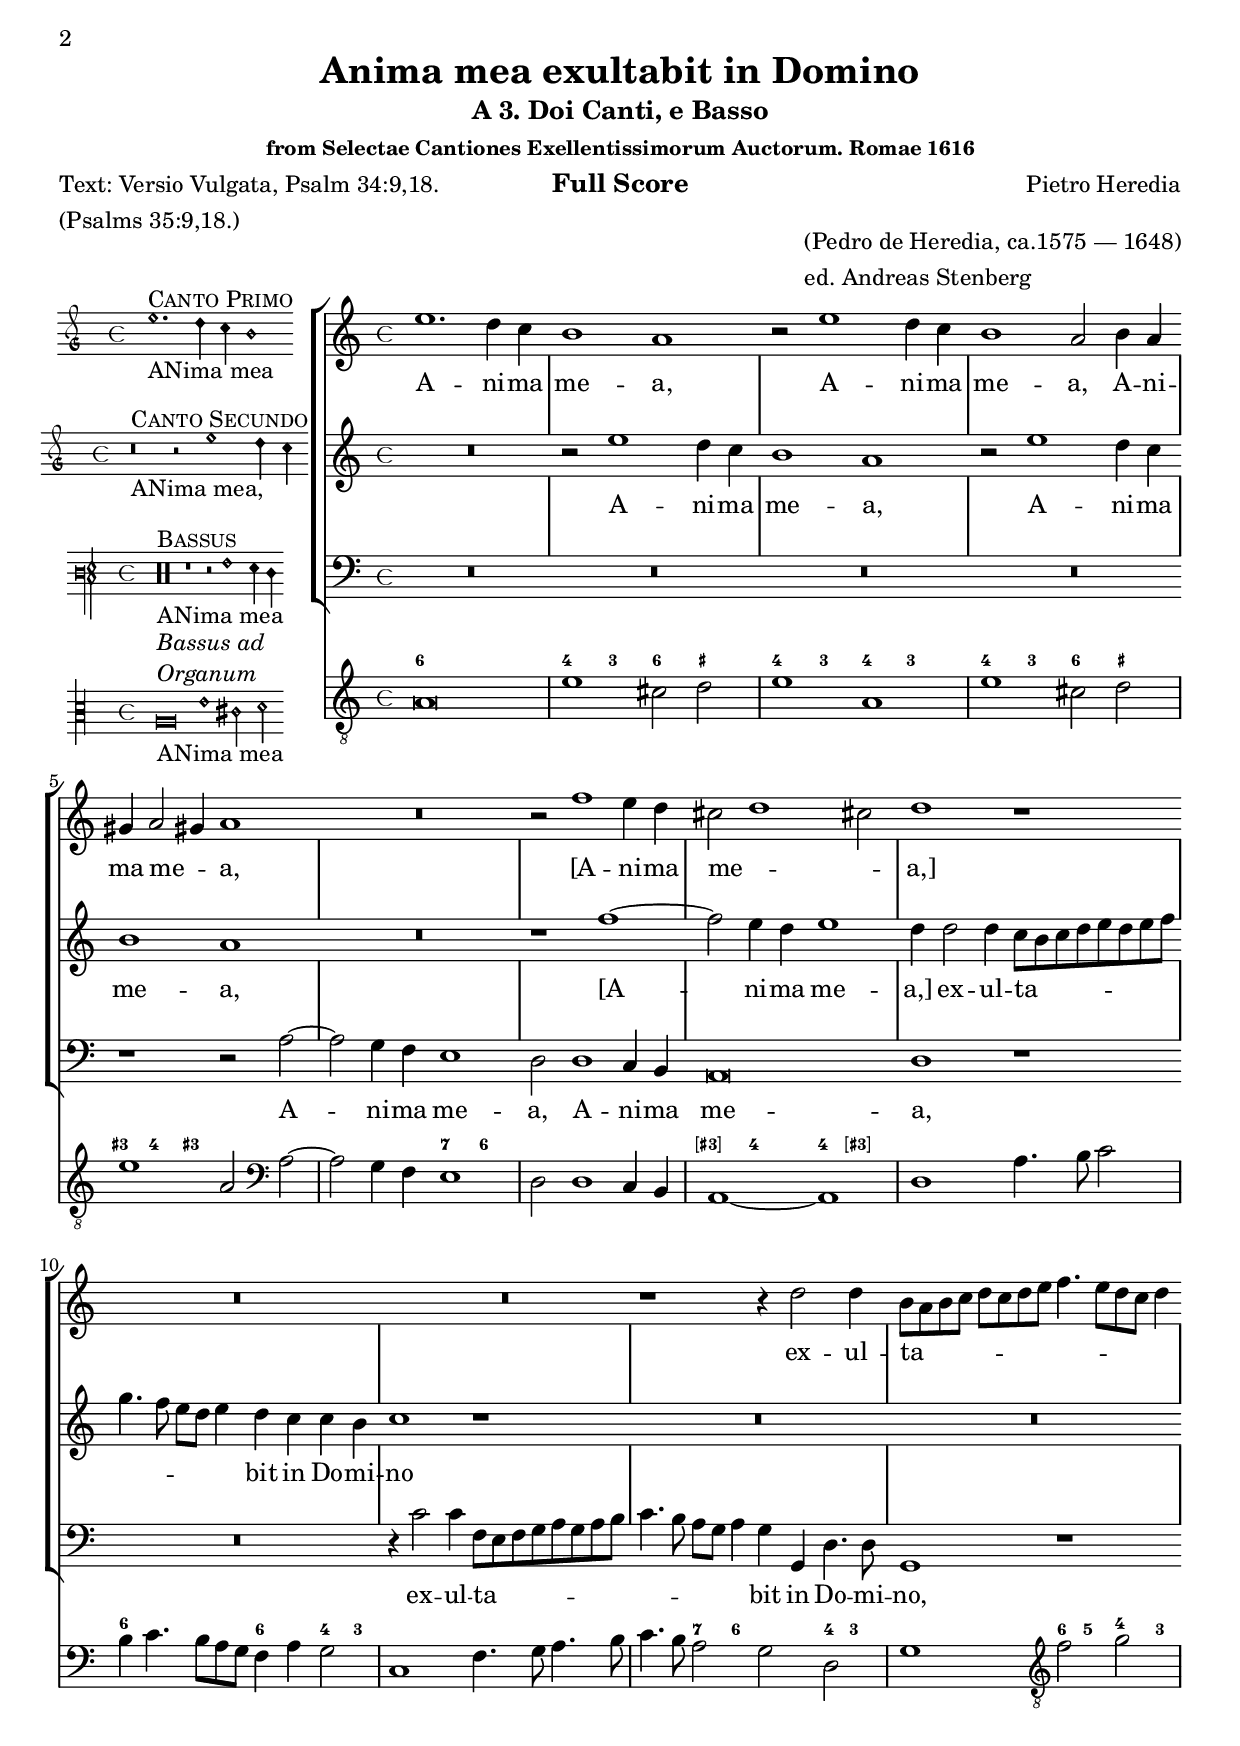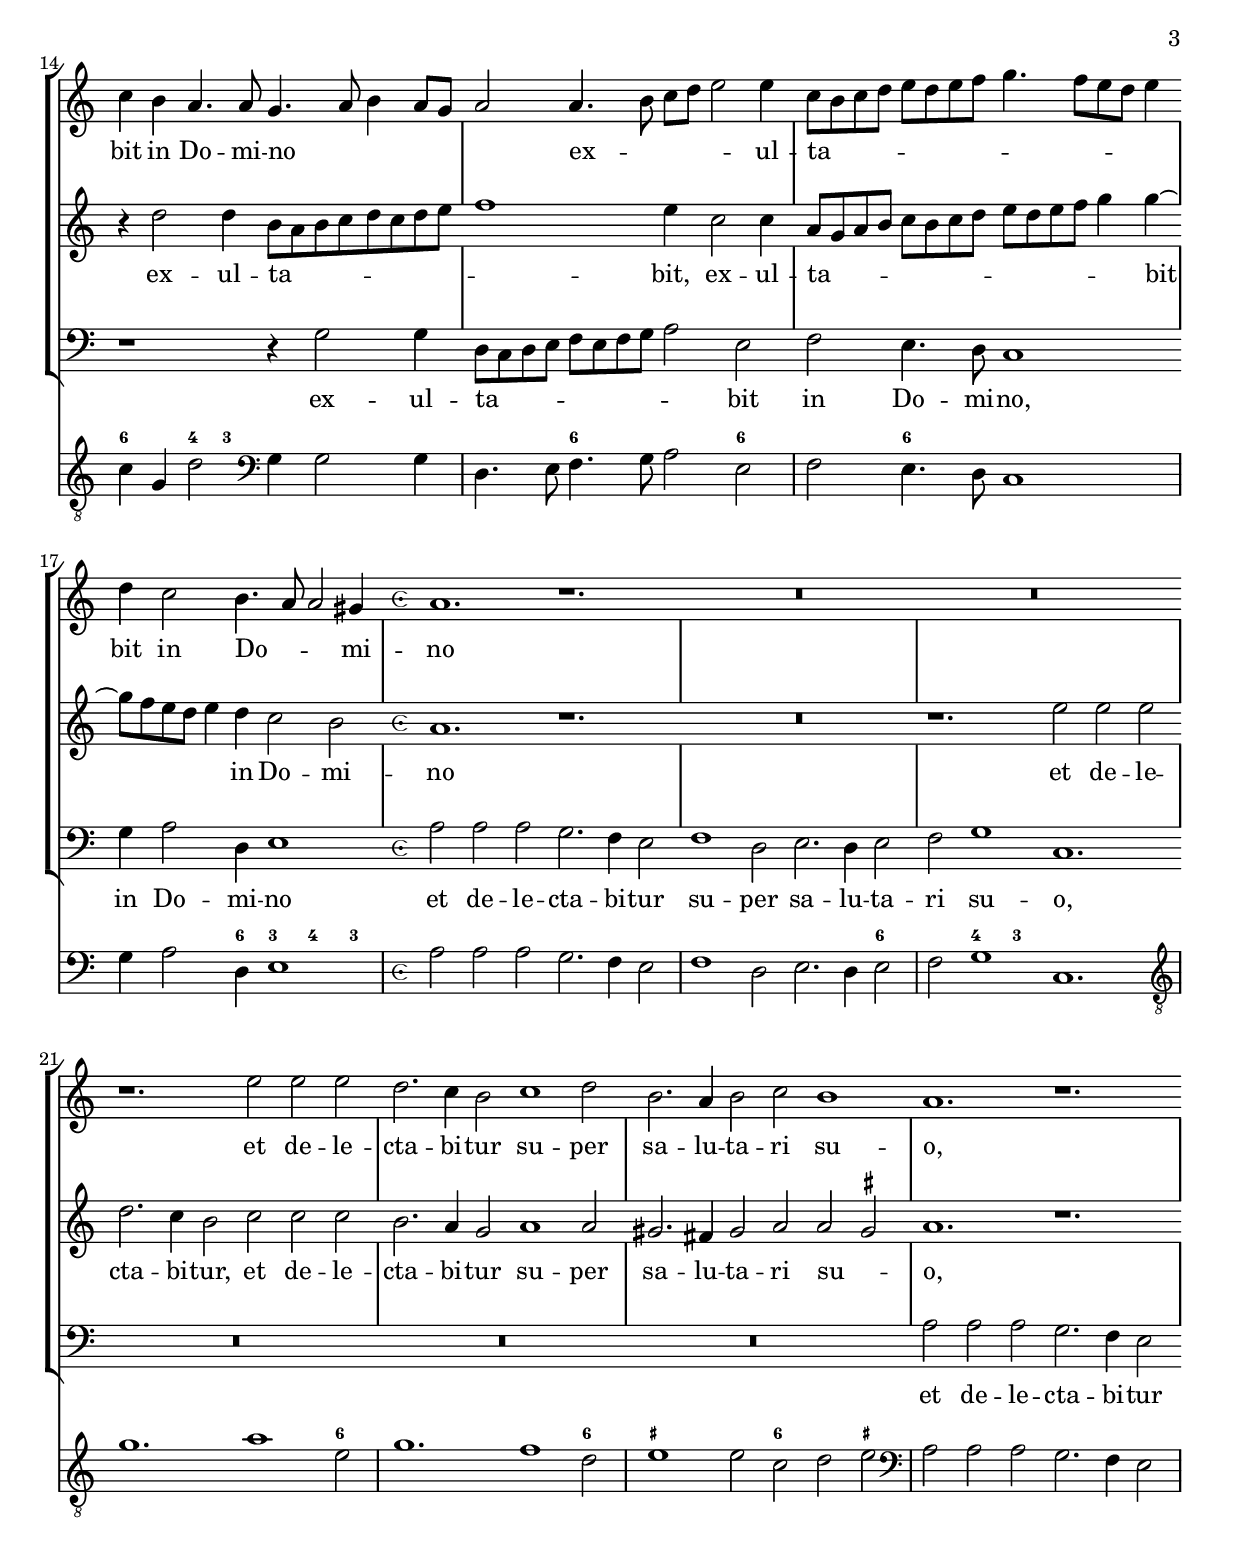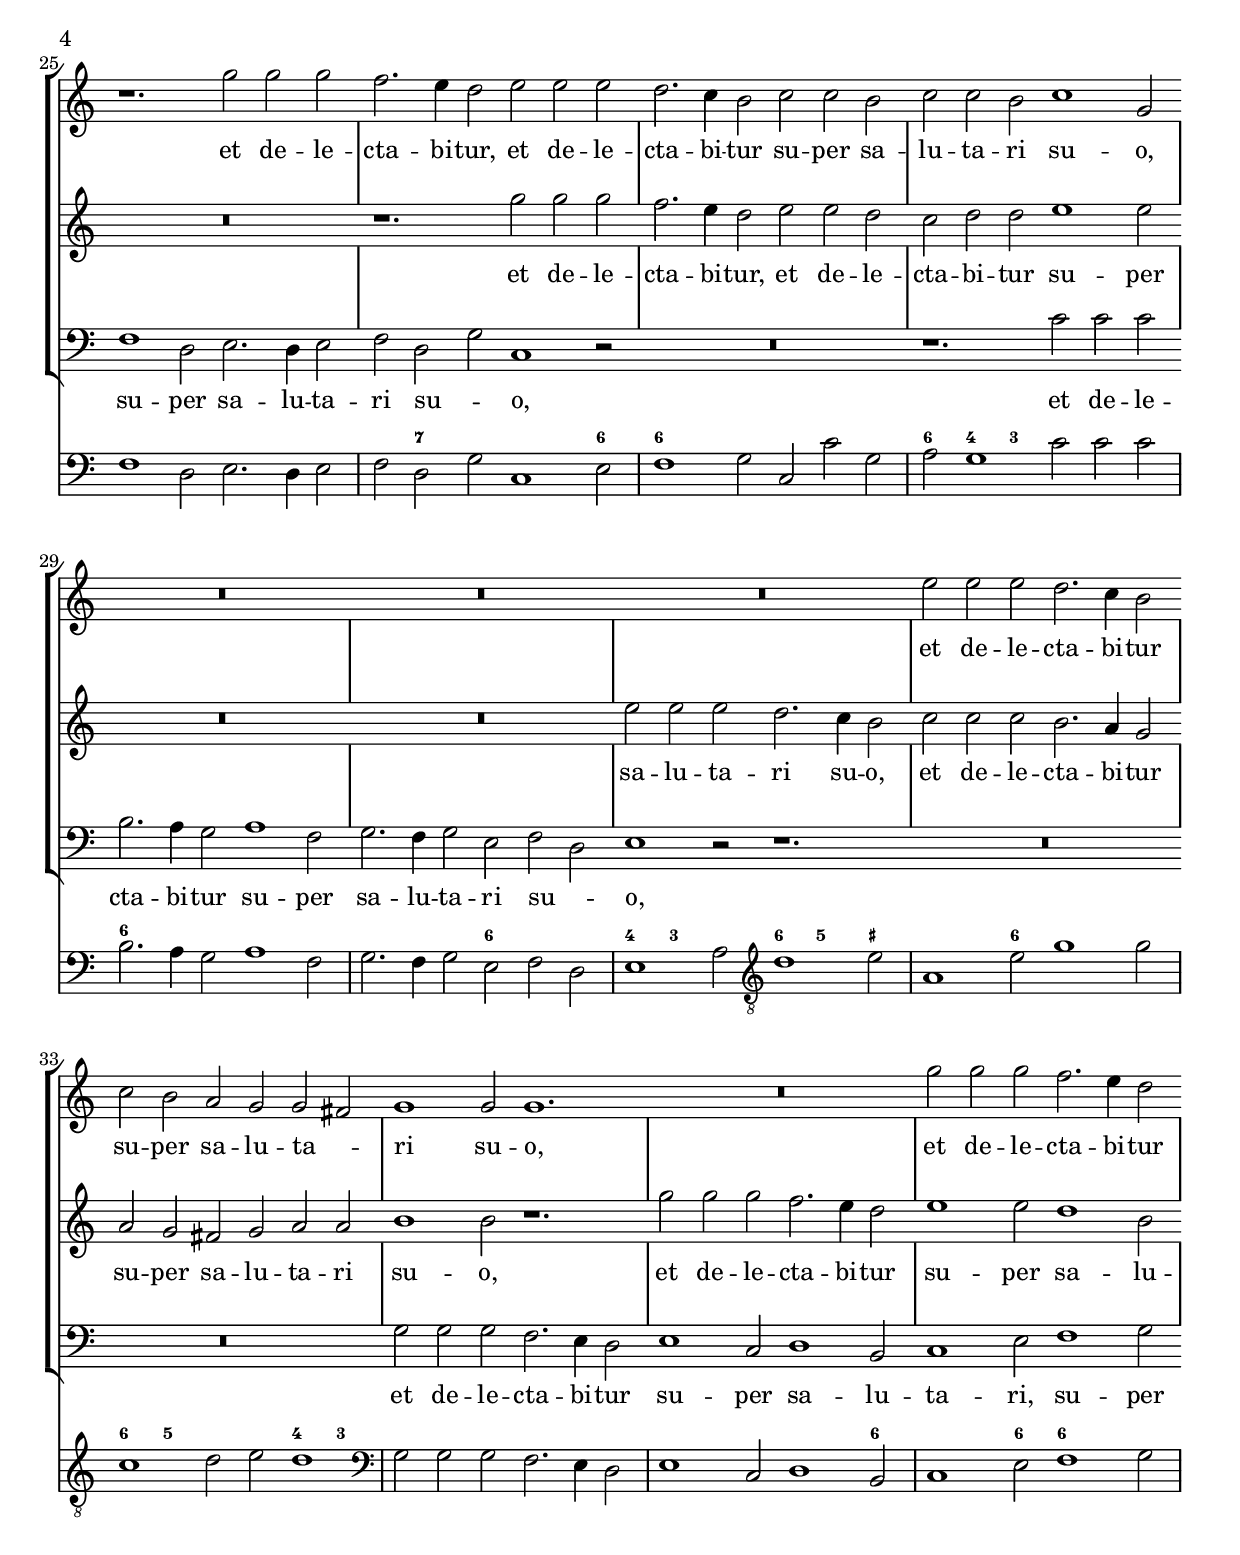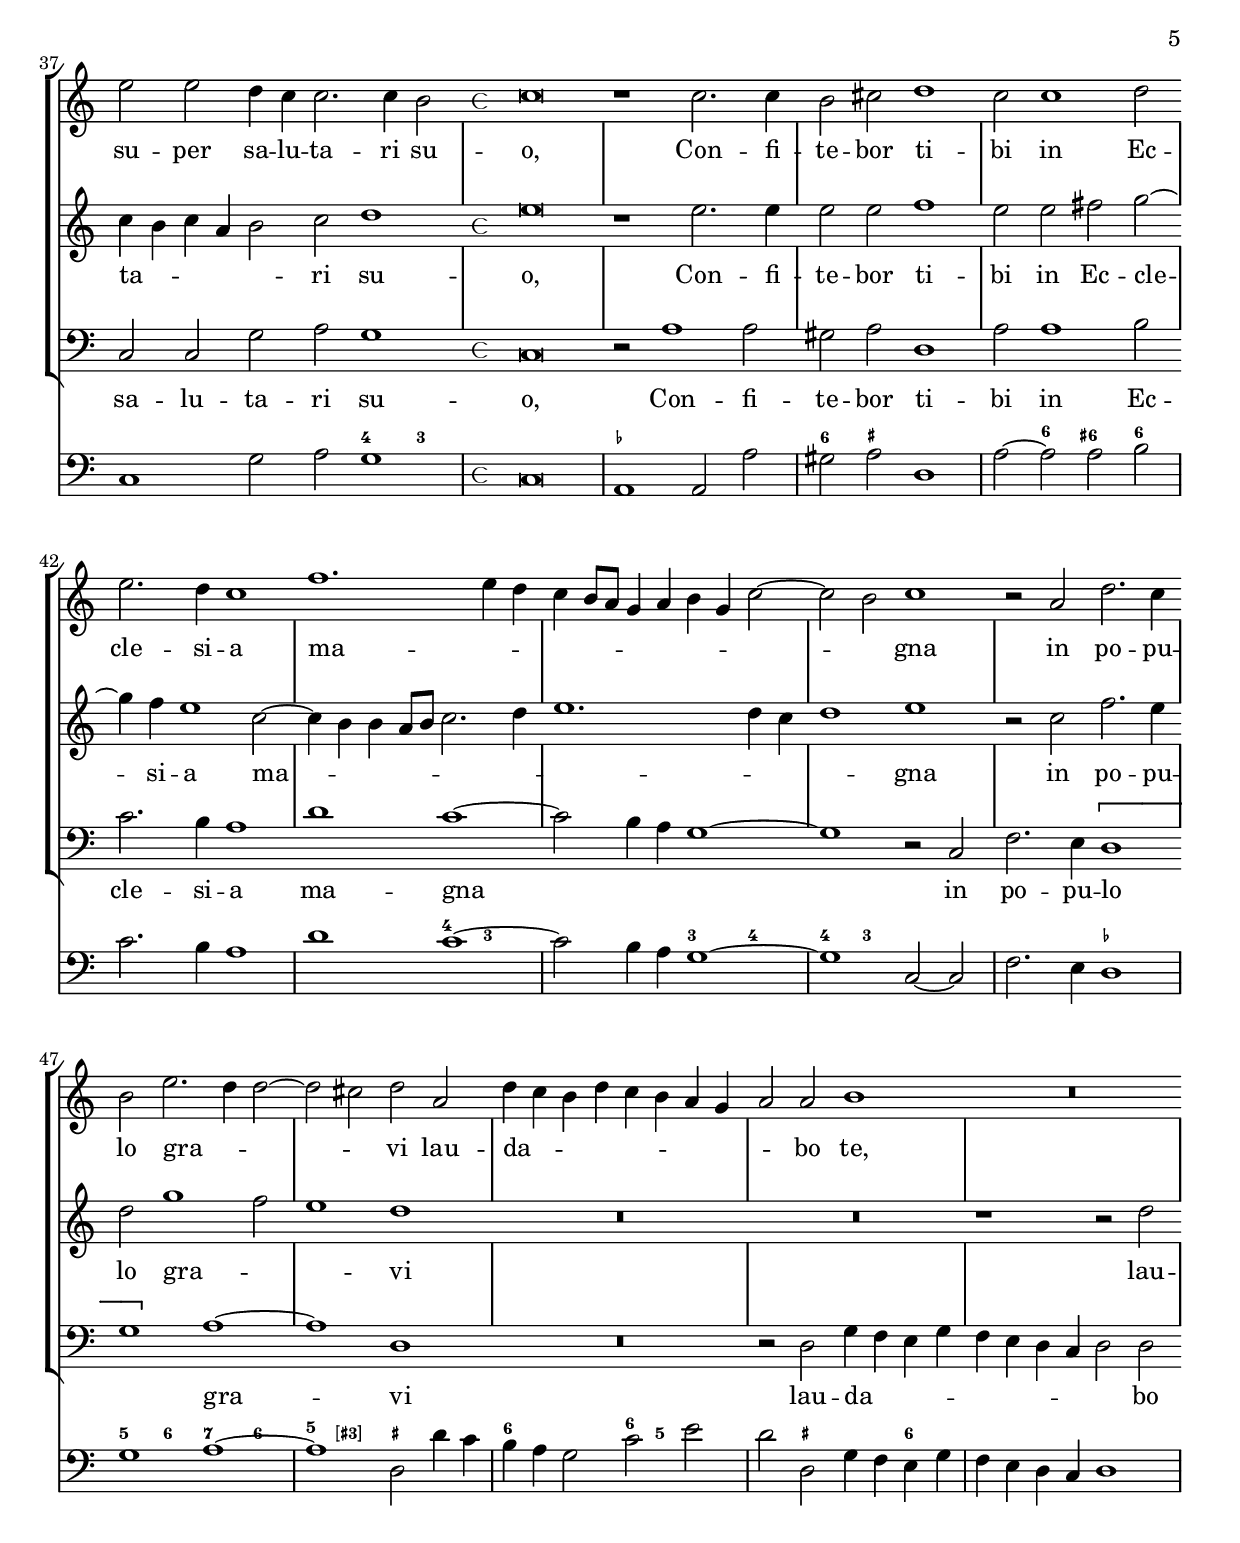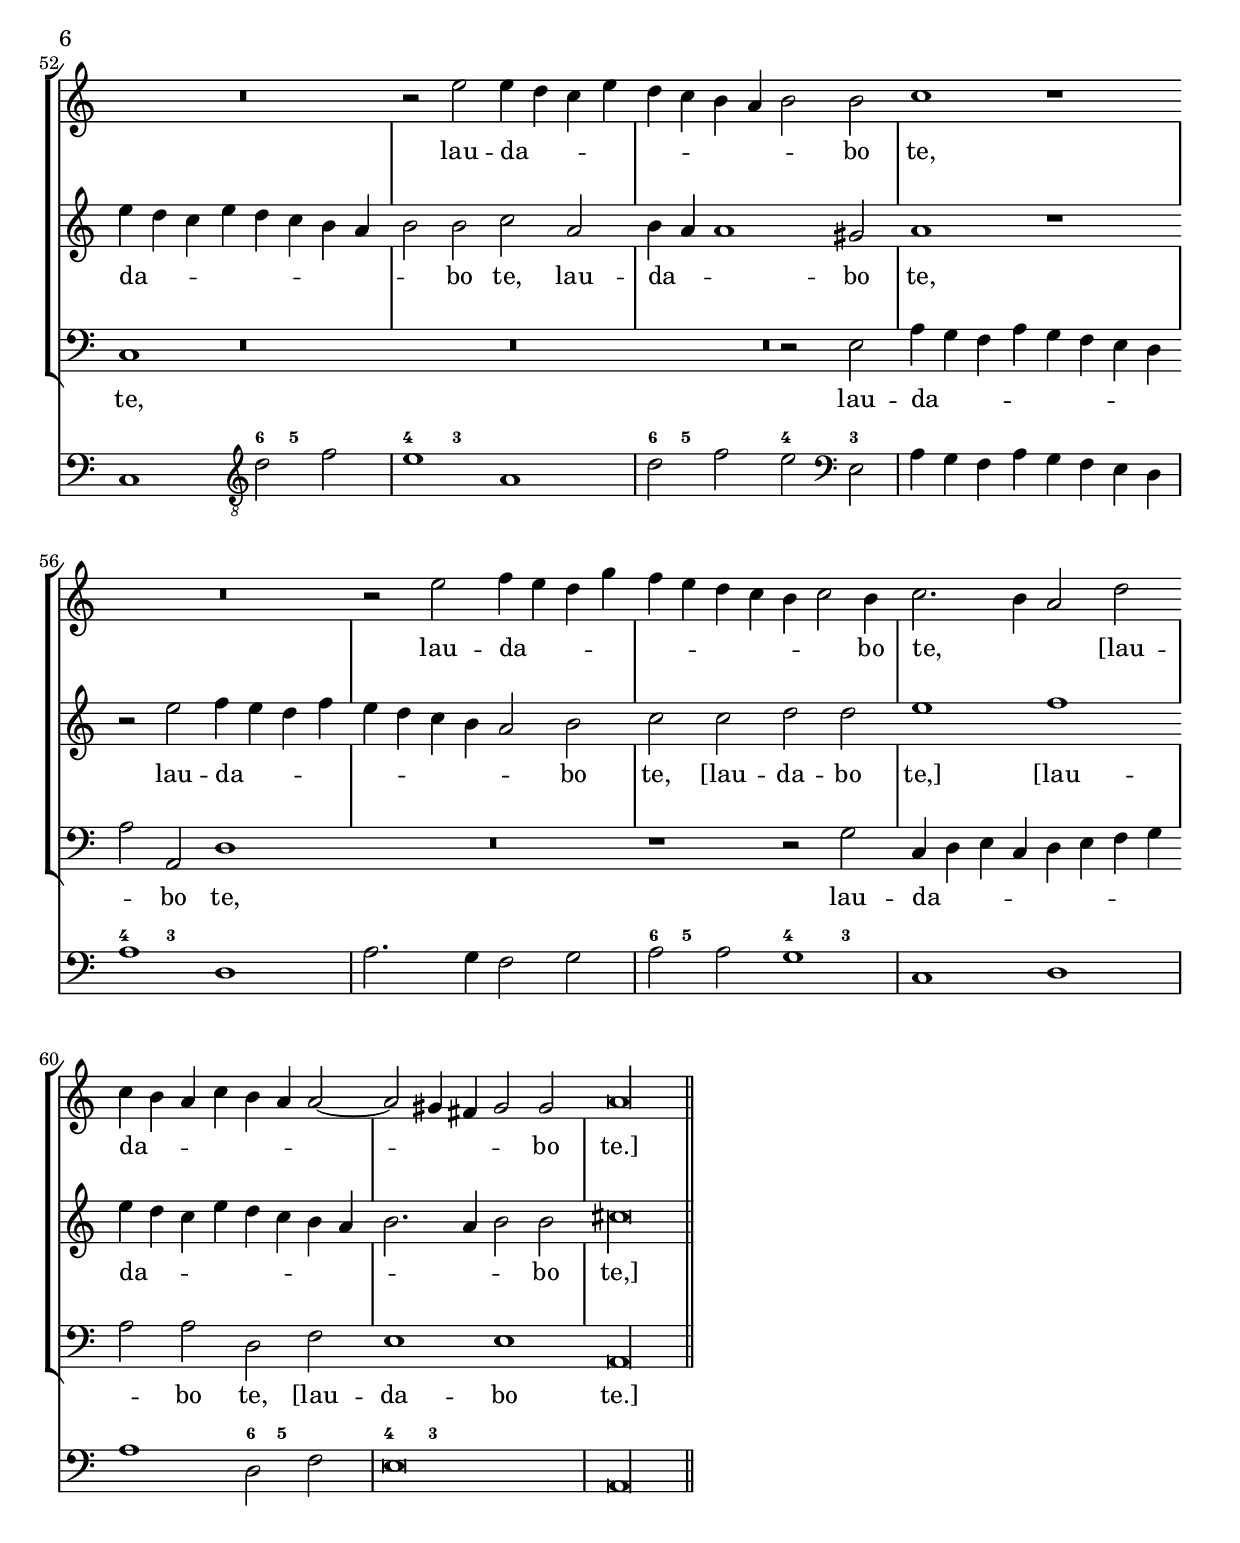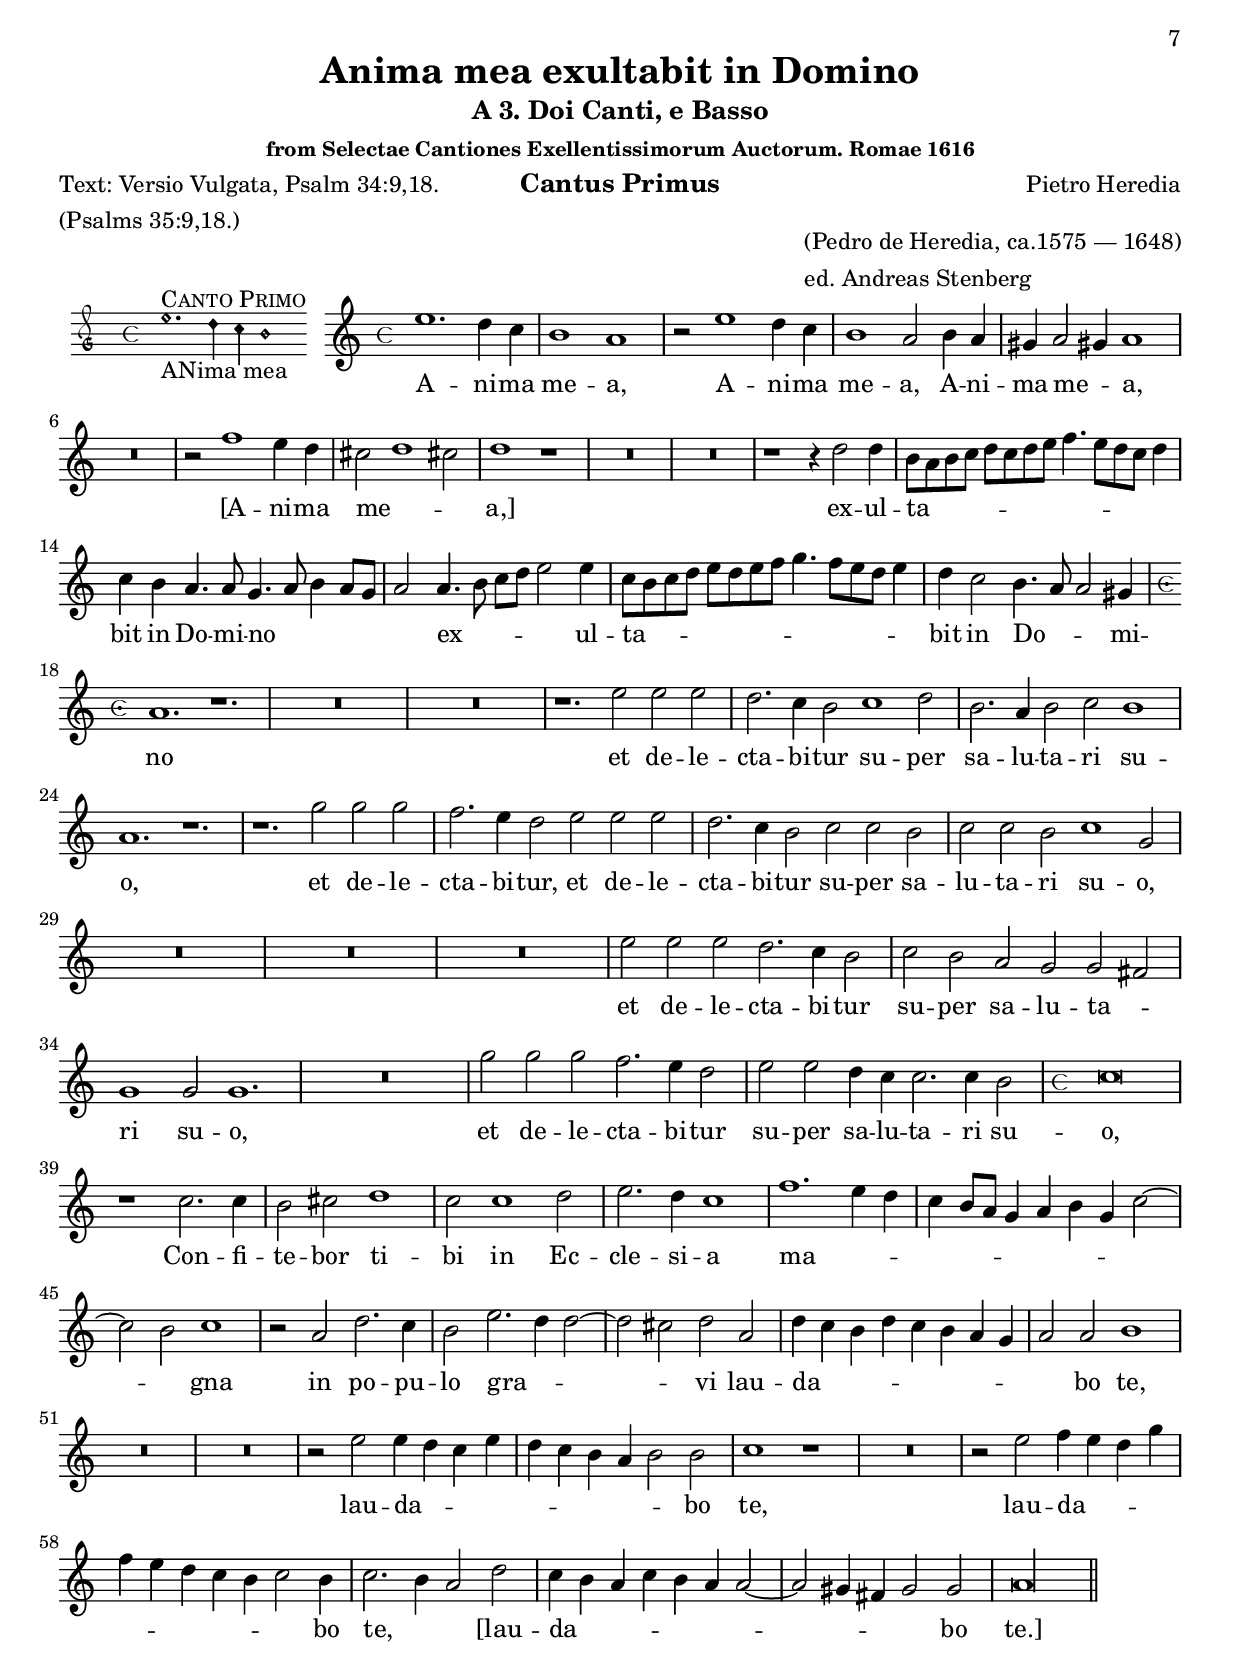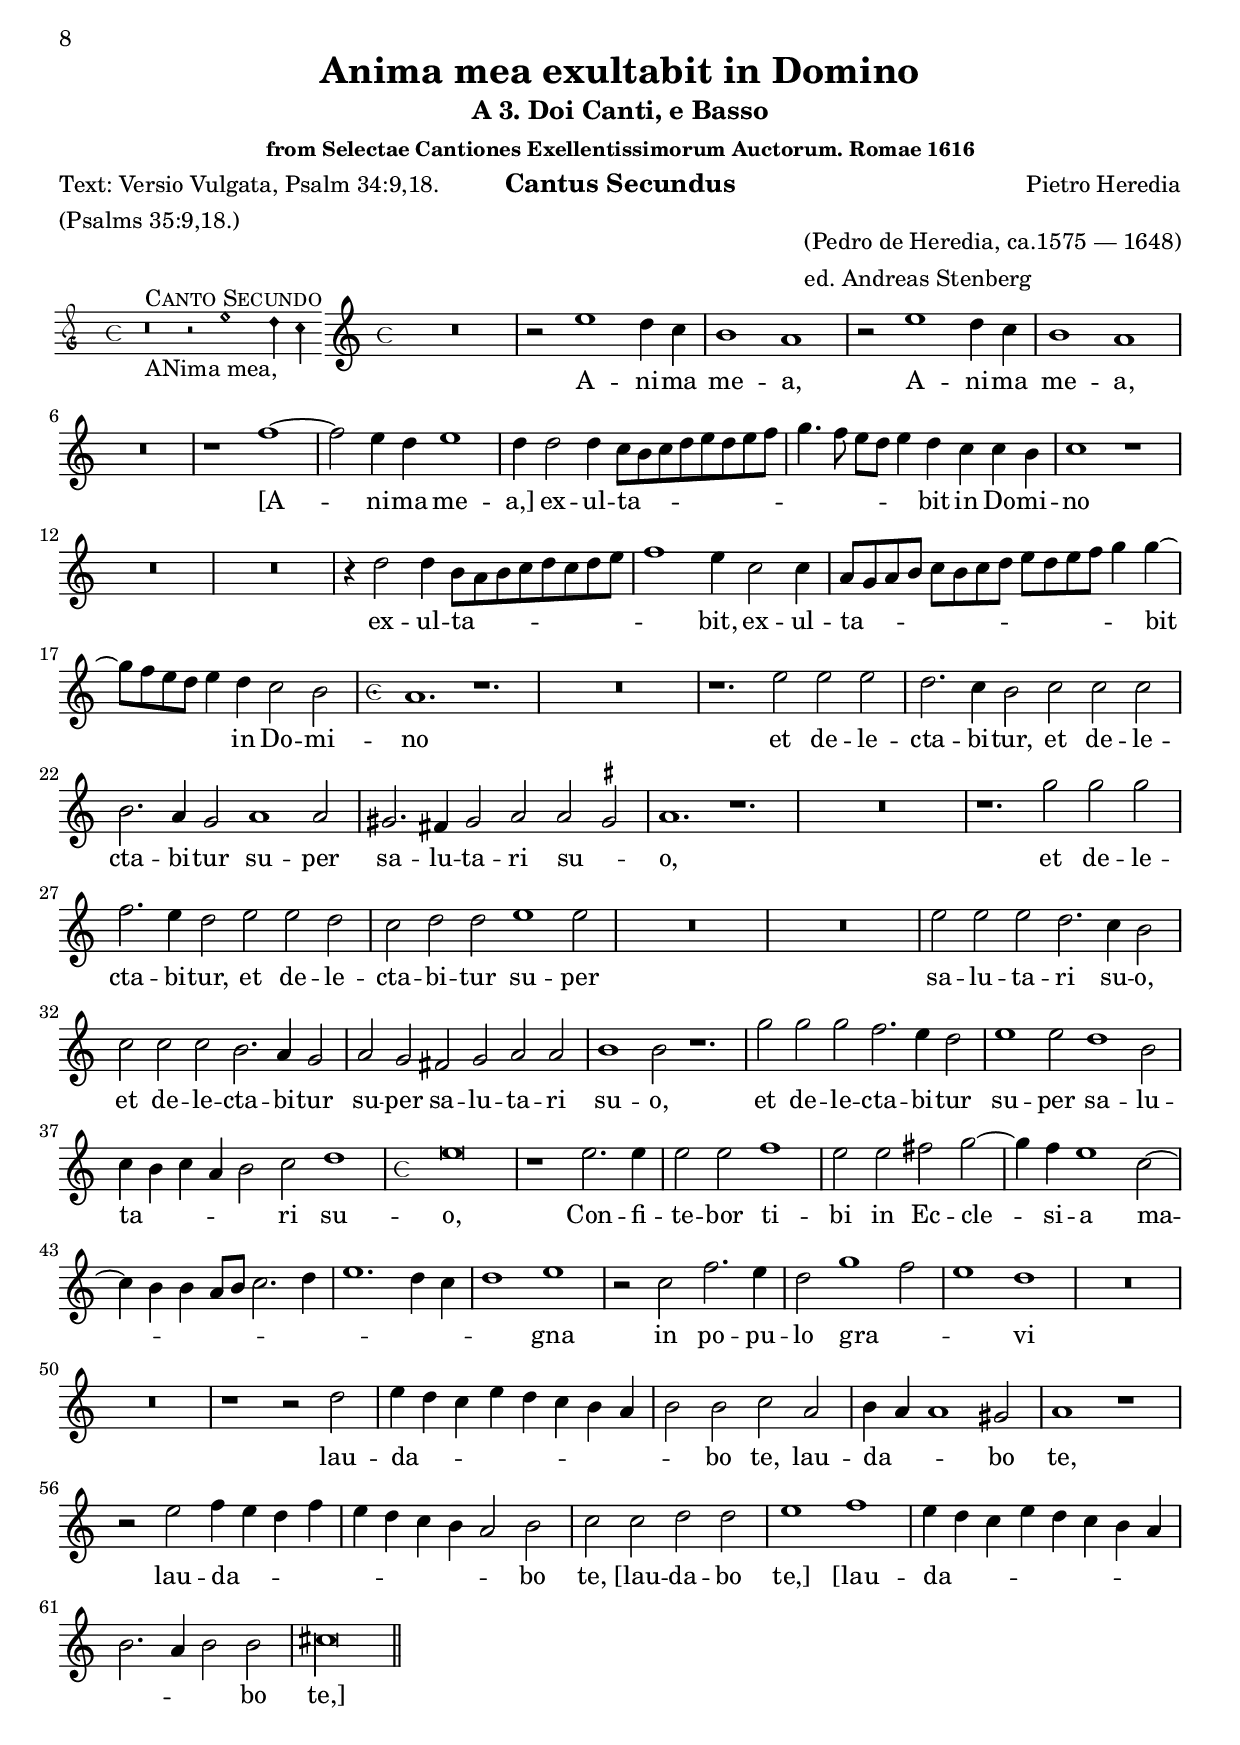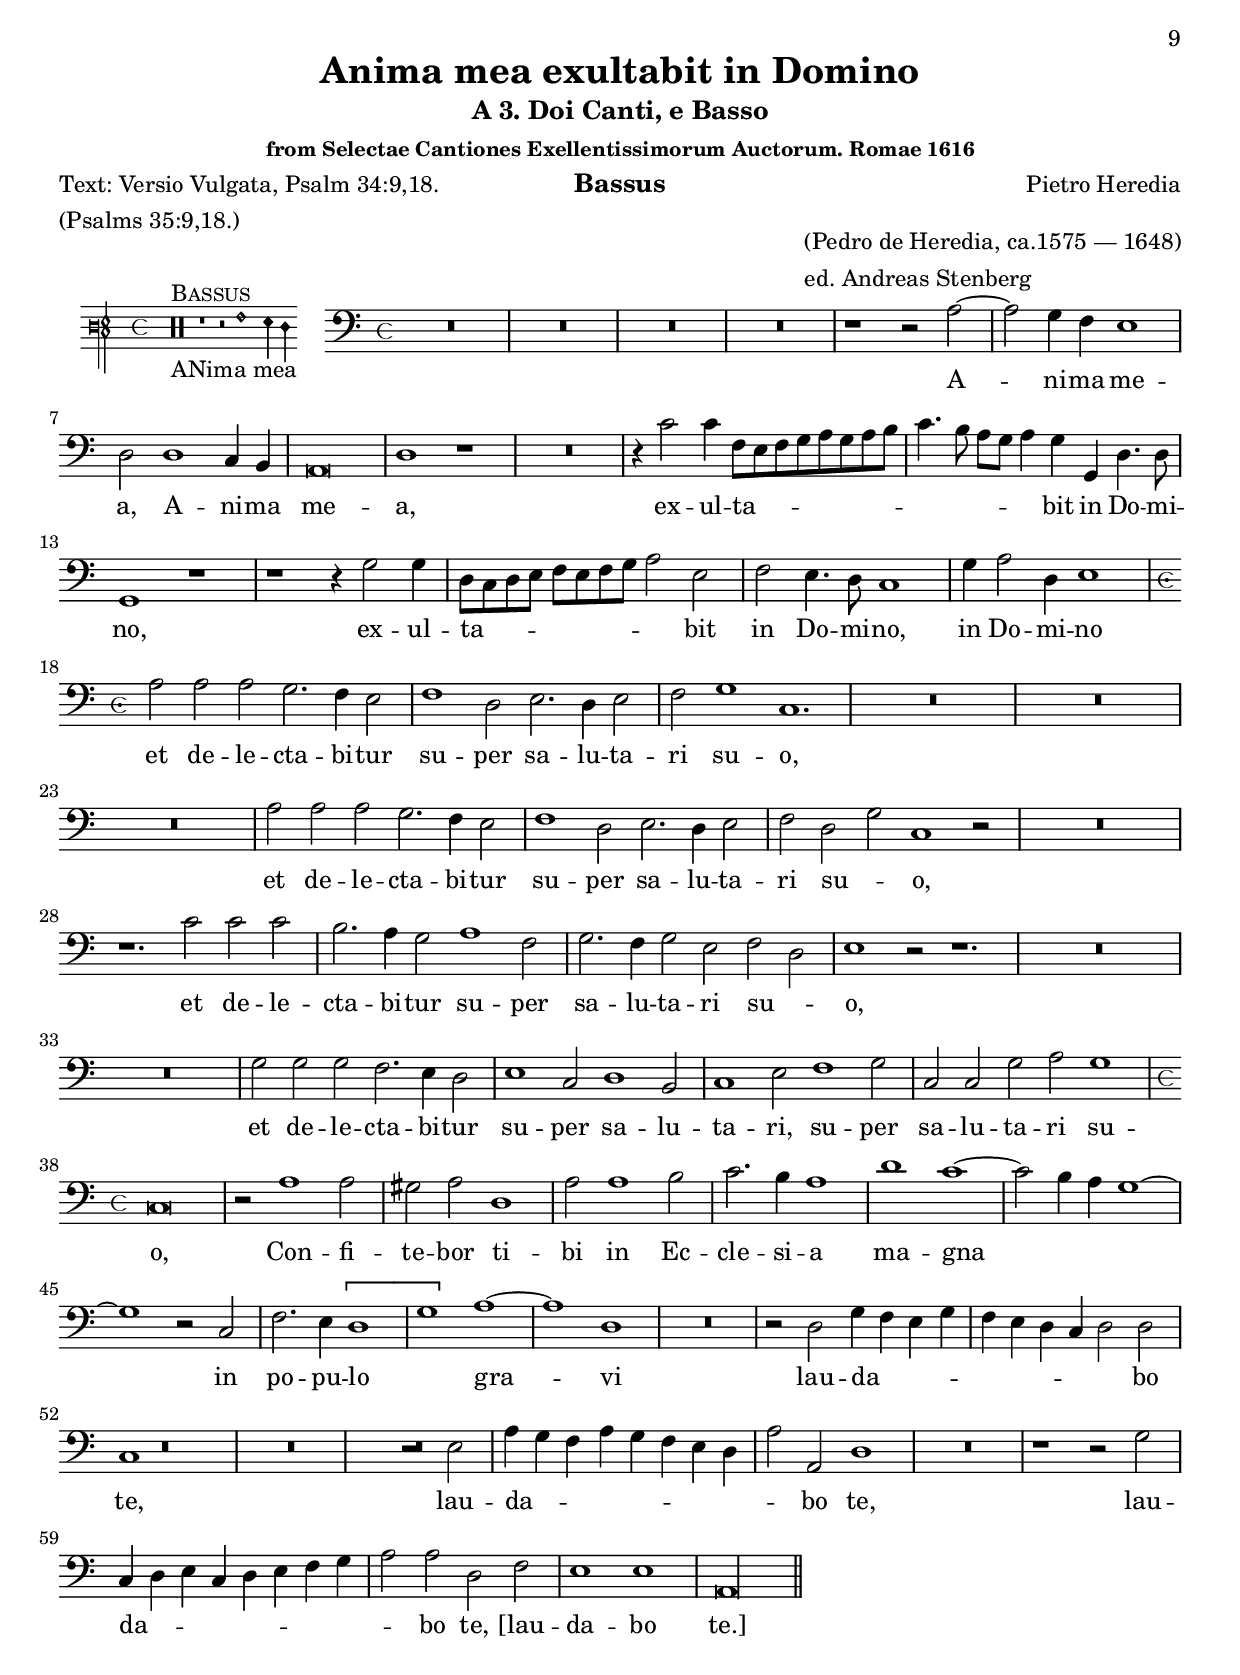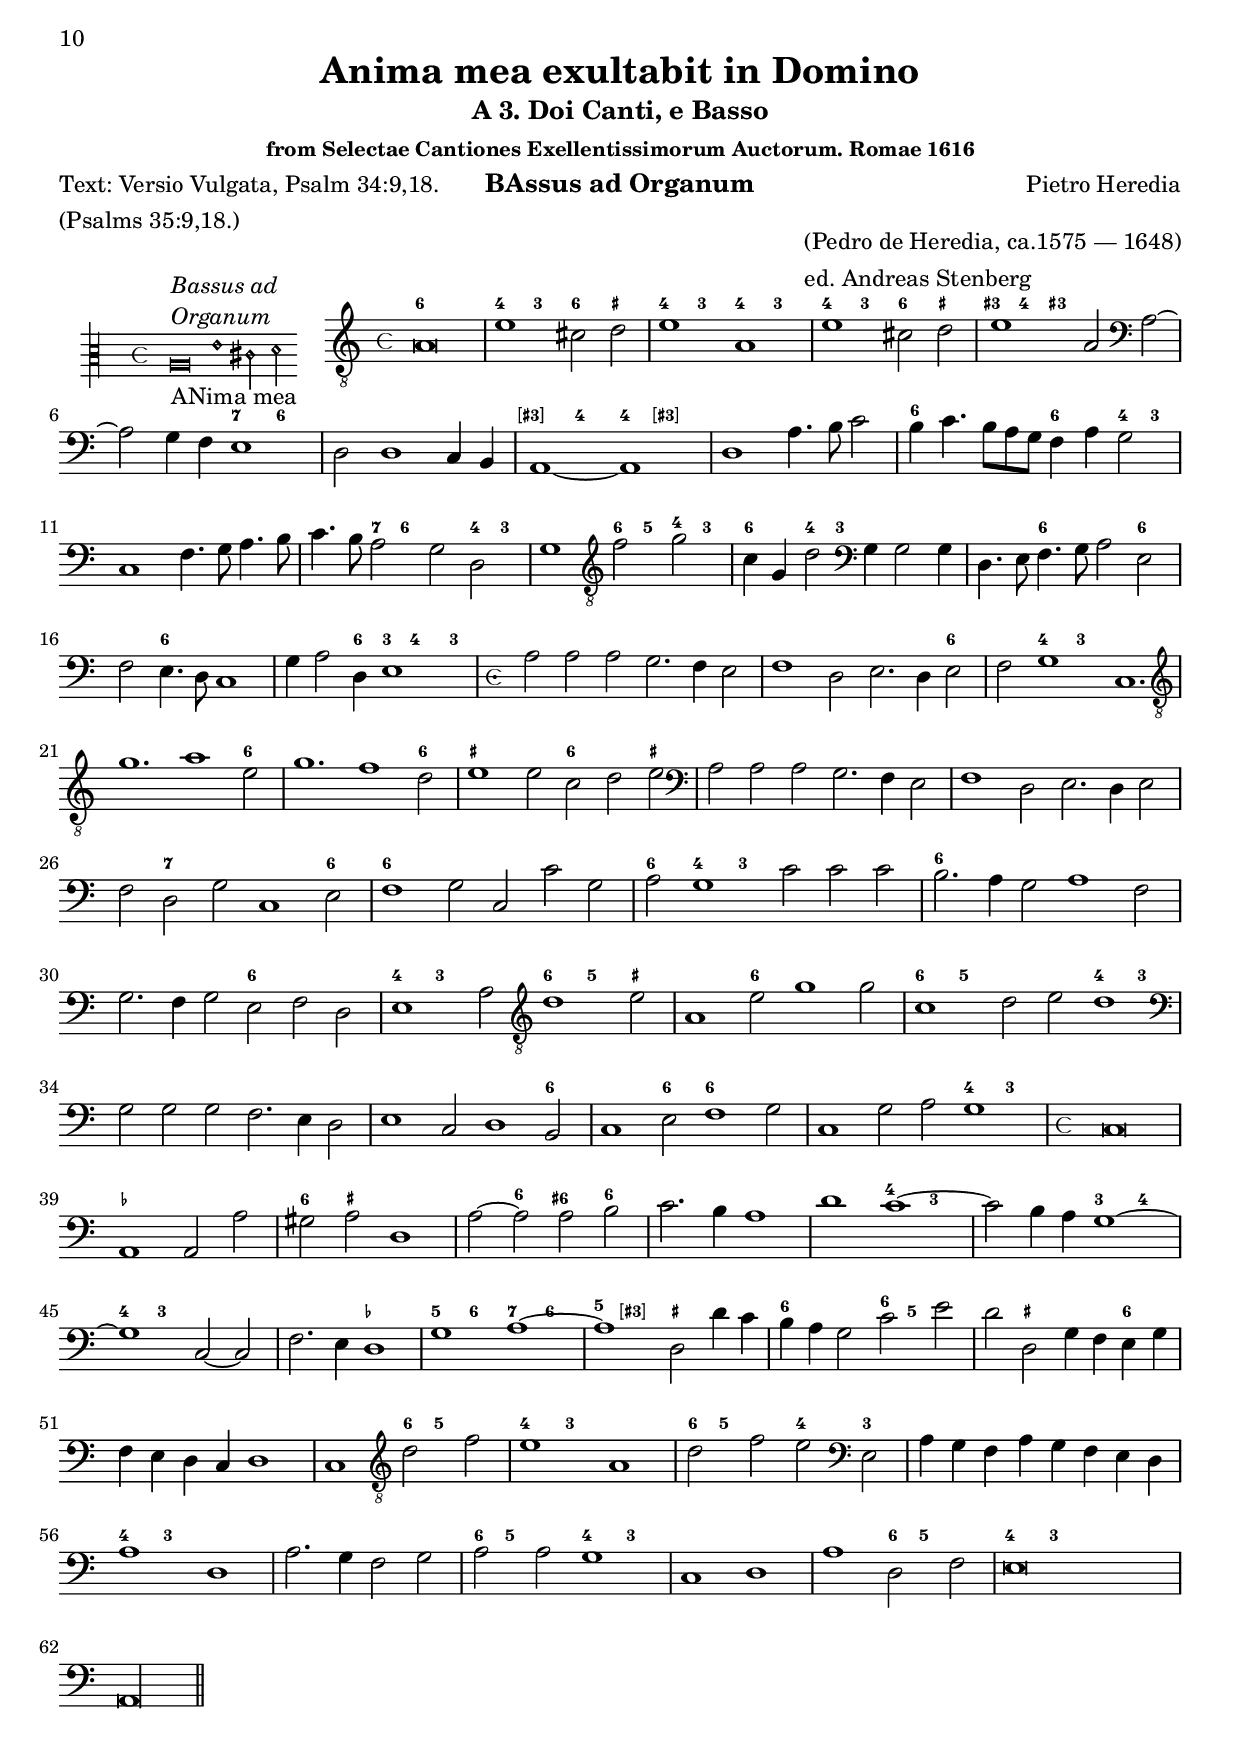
\version "2.18.0"
\include "deutsch.ly"
ficta = \once \set suggestAccidentals =##t
\header {
  title = \markup {
    \center-column {
      "Anima mea exultabit in Domino"
%      "Wann er zu nacht"
%      \vspace #0.5
    }
  }
  subtitle = "A 3. Doi Canti, e Basso"
  subsubtitle = "from Selectae Cantiones Exellentissimorum Auctorum. Romae 1616"
  composer = "Pietro Heredia" 
  arranger = \markup { \column { "(Pedro de Heredia, ca.1575 — 1648)"  "ed. Andreas Stenberg" }}
  poet = \markup { \column { "Text: Versio Vulgata, Psalm 34:9,18." "(Psalms 35:9,18.)" }}
  meter =""
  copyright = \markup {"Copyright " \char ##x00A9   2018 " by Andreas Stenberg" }
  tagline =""
}
global = {
  \key c \major
}
%% PDF 14
sopMusic = \relative c'' {

  \set Score.tempoHideNote = ##t
  \tempo 1 = 56
  \override Staff.TimeSignature.style = #'mensural
  \time 4/4
  \set Timing.measureLength = #(ly:make-moment 4/2)
  \tag #'Score {
    \override Staff.BarLine.transparent = ##t
  }
  \tag #'Parts  { \set Timing.defaultBarType = "!" }
 e1. d4 c4
 h1 a1
 r2 e'1 d4 c4
 h1 a2 h4 a4
 gis4 a2\melisma gis!4\melismaEnd a1
 R\breve
 r2 f'1 e4 d4 			%% this bar in orig r2 f2 e4 d4
 cis2\melisma d1 cis!2\melismaEnd
 d1							%% end of first line in orig.
 r1
 R\breve
 R\breve
 r1 r4 d2 d4
 h8\melisma a8 h8 c8 d8 c8 d8 e8 f4. e8 d8 c8 d4\melismaEnd
 c4 h4 a4. a8 g4.\melisma a8 h4 a8 g8
 a2\melismaEnd						%% end of second line
 a4.\melisma h8 c8 d8 e2\melismaEnd e4
 c8\melisma h8 c8 d8 e8 d8 e8 f8 g4. f8 e8 d8 e4\melismaEnd
 d4 c2 h4.\melisma a8 a2\melismaEnd gis4
 \time 6/4
  \set Timing.measureLength = #(ly:make-moment 6/2)
  a1. r1.
  R\breve.*2
  r1. e'2 e2 e2						%% end of third line
  d2. c4 h2 c1  d2
  h2. a4 h2 c2 h1
  a1. r1.
  r1. g'2 g2 g2
  f2. e4 d2 e2 e2 e2
  d2. c4 h2 c2 c2 h2
  c2 c2 h2						%% end of fourth line
  c1 g2
  R\breve.*3
  e'2 e2 e2 d2. c4 h2
  c2 h2 a2 g2 g2\melisma fis2\melismaEnd
  g1 g2 g1.
  R\breve.
  g'2 g2 g2 f2. e4 d2
  e2 e2 d4 c4						%% end of fifth line
  c2. c4 h2
  \time 4/4
  \set Timing.measureLength = #(ly:make-moment 4/2)
  c\breve
  r1 c2. c4
  h2 cis2 d1
  c2 c1 d2
  e2. d4 c1
  f1.\melisma e4 d4
  c4 h8 a8 g4 a4 h4 g4 c2~
  c2 h2\melismaEnd c1					%% end of sixth line
  r2 a2 d2. c4
  h2 e2.\melisma d4 d2~
  d2 cis2\melismaEnd d2 a2
  d4\melisma c4 h4 d4 c4 h4 a4 g4
  a2\melismaEnd a2 h1
  R\breve*2
  r2 e2 e4\melisma d4 c4 e4
  d4 c4 h 4 a4 h2\melismaEnd h2			%% end of sewenth line
  c1 r1
  R\breve
  r2 e2 f4\melisma e4 d4 g4
  f4 e4 d4 c4 h4 c2\melismaEnd h4
  c2.\melisma h4 a2\melismaEnd d2
  c4\melisma h4 a4 c4 h4 a4 a2~
  a2 gis4 fis4 gis2\melismaEnd gis2
  \cadenzaOn
  a\longa
 \revert Staff.BarLine.transparent
  \bar "||"
}
sopWords = \lyricmode {
  A -- ni -- ma me -- a,
  A -- ni -- ma me -- a,
  A -- ni -- ma me -- a,
  [A -- ni -- ma me -- a,]
  ex -- ul -- ta -- bit in Do -- mi -- no
  ex -- ul -- ta -- bit in Do -- mi -- no
  et de -- le -- cta -- bi -- tur su -- per sa -- lu -- ta -- ri su -- o,
  et de -- le -- cta -- bi -- tur,
  et de -- le -- cta -- bi -- tur su -- per sa -- lu -- ta -- ri su -- o,
  et de -- le -- cta -- bi -- tur su -- per sa -- lu -- ta -- ri su -- o,
  et de -- le -- cta -- bi -- tur su -- per sa -- lu -- ta -- ri su -- o,
  Con -- fi -- te -- bor ti -- bi in Ec -- cle -- si -- a ma -- gna
  in po -- pu -- lo gra -- vi lau -- da -- bo te,
  lau -- da -- bo te,
  lau -- da -- bo te,
  [lau -- da -- bo te.]
}
%%PDF 29
tenorMusic = \relative c' {
  \clef "G"
  \set Score.tempoHideNote = ##t
  \tempo 1 = 56
  \override Staff.TimeSignature.style = #'mensural
  \time 4/4
  \set Timing.measureLength = #(ly:make-moment 4/2)
  \tag #'Score {
    \override Staff.BarLine.transparent = ##t
  }
  \tag #'Parts  { \set Timing.defaultBarType = "!" }
   R\breve
   r2 e'1 d4 c4
   h1 a1
   r2 e'1 d4 c4
   h1 a1
   R\breve
   r1 f'1~
   f2 e4 d4 e1
   d4 d2 d4 c8\melisma h8 c8 d8    					%% end of first line in orig.
   e8 d8 e8 f8
   g4. f8 e8 d8 e4\melismaEnd d4 c4 c4 h4
   c1 r1
   R\breve*2
   r4 d2 d4 h8\melisma a8 h8 c8 d8 c8 d8 e8
   f1\melismaEnd e4 c2 c4						%% end of second line
   a8\melisma g8 a8 h8 c8 h8 c8 d8 e8 d8 e8 f8 g4\melismaEnd g4~\melisma
   g8 f8 e8 d8 e4\melismaEnd d4 c2 h2
   \time 6/4
  \set Timing.measureLength = #(ly:make-moment 6/2)
  a1. r1.
  R\breve.
  r1. e'2 e2 e2
  d2. c4 h2								%5 end of third line
  c2 c2 c2 h2. a4 g2
  a1 a2 gis2. fis4 gis2
  a2 a2\melisma \ficta gis!2\melismaEnd
  a1. r1.
  R\breve.
  r1. g'2 g2 g2
  f2. e4 d2 e2 e2 d2
  c2 d2 d2 							%% end of fourth line
  e1 e2
  R\breve.*2
  e2 e2 e2 d2. c4 h2
  c2 c2 c2 h2. a4 g2
  a2 g2 fis2 g2 a2 a2
  h1 h2 r1.
  g'2 g2 g2 f2. e4 d2
  e1 e2								%5 end of fifth line
  d1 h2
  c4\melisma h4 c4 a4 h2\melismaEnd c2 d1
  \time 4/4
  \set Timing.measureLength = #(ly:make-moment 4/2)
  e\breve
  r1 e2. e4
  e2 e2 f1
  e2 e2 fis2 g2~
  g4 f4 e1 c2~\melisma
  c4 h4 h4 a8 h8 c2. d4						%% end of sixth line
  e1. d4 c4
  d1\melismaEnd e1
  r2 c2 f2. e4
  d2 g1\melisma f2
  e1\melismaEnd d1
  R\breve*2
  r1 r2 d2
  e4\melisma d4 c4 e4 d4 c4 h4 a4
  h2\melismaEnd h2 c2 a2
  h4\melisma a4
  a1\melismaEnd gis2
  a1 r1
  r2 e'2 f4\melisma e4 d4 f4
  e4 d4 c4 h4 a2\melismaEnd h2
  c2 c2 d2 d2
  e1 f1
  e4\melisma d4 c4 e4 d4 c4 h4 a4
  h2. a4 h2\melismaEnd h2
  \cadenzaOn
  cis\longa
 \revert Staff.BarLine.transparent
 \bar "||"
}
tenorWords = \lyricmode {
  A -- ni -- ma me -- a,
  A -- ni -- ma me -- a,
  [A -- ni -- ma me -- a,]
  ex -- ul -- ta -- bit in Do -- mi -- no
  ex -- ul -- ta -- bit,
  ex -- ul -- ta -- bit in Do -- mi -- no
  et de -- le -- cta -- bi -- tur,
  et de -- le -- cta -- bi -- tur su -- per sa -- lu -- ta -- ri su -- o,
  et de -- le -- cta -- bi -- tur,
  et de -- le -- cta -- bi -- tur su -- per sa -- lu -- ta -- ri su -- o,
  et de -- le -- cta -- bi -- tur su -- per sa -- lu -- ta -- ri su -- o,
  et de -- le -- cta -- bi -- tur su -- per sa -- lu -- ta -- ri su -- o,
  Con -- fi -- te -- bor ti -- bi in Ec -- cle -- si -- a ma -- gna
  in po -- pu -- lo gra -- vi lau -- da -- bo te,
  lau -- da -- bo te,
  lau -- da -- bo te,
  [lau -- da -- bo te,]
  [lau -- da -- bo te,]
}
%% PDF 46
bassMusic = \relative c {
  \set Score.tempoHideNote = ##t
  \tempo 1 = 56
  \override Staff.TimeSignature.style = #'mensural
  \time 4/4
  \set Timing.measureLength = #(ly:make-moment 4/2)
  \tag #'Score {
    \override Staff.BarLine.transparent = ##t
  }
  \tag #'Parts  { \set Timing.defaultBarType = "!" }
  R\breve*4
  r1 r2 a'2~
  a2 g4 f4 e1
  d2 d1 c4 h4
  a\breve
  d1 r1
  R\breve
  r4 c'2 c4 f,8\melisma e8 f8 g8 a8 g8 a8 h8						%% end of first line in orig.
  c4. h8 a8 g8 a4\melismaEnd g4 g,4 d'4. d8
  g,1 r1
  r1 r4 g'2 g4
  d8\melisma c8 d8 e8 f8 e8 f8 g8 a2\melismaEnd e2
  f2 e4. d8 c1										%% end of second line
  g'4 a2 d,4 e1
  \time 6/4
  \set Timing.measureLength = #(ly:make-moment 6/2)
  a2 a2 a2 g2. f4 e2
  f1 d2 e2. d4 e2
  f2 g1 c,1.
  R\breve.*3
  a'2 a2 a2 g2. f4 e2									%% end of third line
  f1 d2 e2. d4 e2
  f2 d2\melisma g2\melismaEnd c,1 r2
  R\breve.
  r1. c'2 c2 c2
  h2. a4 g2 a1 f2
  g2. f4 g2 e2 f2\melisma d2\melismaEnd
  e1 r2											%% end of fourth line
  r1.
  R\breve.*2
  g2 g2 g2 f2. e4 d2
  e1 c2 d1 h2
  c1 e2 f1 g2
  c,2 c2 g'2 a2 g1
  \time 4/4
  \set Timing.measureLength = #(ly:make-moment 4/2)
  c,\breve
  r2 a'1 a2										%% end of fifth line
  gis2 a2 d,1
  a'2 a1 h2
  c2. h4 a1
  d1 c1~\melisma
  c2 h4 a4 g1~
  g1\melismaEnd r2 c,2
  f2. e4 \[d1\melisma
  g1\melismaEnd \] a1~
  a1 d,1
  R\breve										%% end of sixth line
  r2 d2 g4\melisma f4 e4 g4 f4 e4 d4 c4
  d2\melismaEnd d2 c1
  R\breve*2
  r2 e2 a4\melisma g4 f4 a4 g4 f4 e4 d4
  a'2\melismaEnd a,2 d1
  R\breve
  r1 r2 g2										%% end of sewenth line
  c,4\melisma d4 e4 c4 d4 e4 f4 g4
  a2\melismaEnd a2 d,2 f2
  e1 e1
  \cadenzaOn
  a,\longa
  \revert Staff.BarLine.transparent
  \bar "||"
}
bassWords = \lyricmode {
  A -- ni -- ma me -- a,
  A -- ni -- ma me -- a,
  ex -- ul -- ta -- bit in Do -- mi -- no,
  ex -- ul -- ta -- bit in Do -- mi -- no,
  in Do -- mi -- no
  et de -- le -- cta -- bi -- tur su -- per sa -- lu -- ta -- ri su -- o,
  et de -- le -- cta -- bi -- tur su -- per sa -- lu -- ta -- ri su -- o,
  et de -- le -- cta -- bi -- tur su -- per sa -- lu -- ta -- ri su -- o,
  et de -- le -- cta -- bi -- tur su -- per sa -- lu -- ta -- ri,
  su -- per sa -- lu -- ta -- ri su -- o,
  Con -- fi -- te -- bor ti -- bi in Ec -- cle -- si -- a ma -- gna
  in po -- pu -- lo gra -- vi lau -- da -- bo te,
  lau -- da -- bo te,
  lau -- da -- bo te,
  [lau -- da -- bo te.]
}
%% PDF 55
continuo = \figuremode {
  <6>\breve
  <4>2 <3>2 <6>2 <_+>2
  <4>2 <3>2 <4>2 <3>2
  <4>2 <3>2 <6>2 <_+>2
  <3+>4 <4>2<3+>4 s1
  s1 <7>2 <6>2
  s1*2
  <[3+]>2 <4>2 <4>2 <[3+]>2
  s1*2						%% end of first line in orig.
  <6>2 s2 <6>2 <4>4 <3>4
  s1*2
  s2 <7>4 <6>4 s2 <4>4 <3>4
  s1 <6>4 <5>4 <4>4 <3>4
  <6>2 <4>4 <3>4 s1
  s2						%% end of second line
  <6>2 s2 <6>2
  s2 <6>2 s1
  s2.<6>4 <3>4 <4>2 <3>4
  s1.*2
  s1. s1 <6>2
  s2 <4>2 <3>2 s1.
  s1. s1 					%% end of third line
  <6>2
  s1. s1 <6>2
  <_+>1 s2 <6>2 s2 <_+>2
  s1.*2
  s1.*2
  s2 <7>2 s2 s1 <6>2
  <6>1 s2 s1.
  <6>2 <4>2 <3>2 				%% end of fourth line
  s1. <6>1 s2
  s1.*2
  <6>2 s1
  <4>2 <3>2 s2
  <6>2 <5>2 <_+>2 s1 <6>2
  s1.<6>2 <5>2 s2
  s2 <4>2 <3>2 s1.				%% end of fifth line
  s1.*2
  s1 <6>2 s1 <6>2
  <6>1 s2 s1.
  s2 <4>2 <3>2
  s1*2
  <_->1 s1
  <6>2 <_+>2 s1
  s2 <6>2 <6+>2 <6>2
  s1*2
  s1						%% end of sixth line
  <4>2 <3>2
  s1 <3>2 <4>2
  <4>2 <3>2 s1
  s1 <_->1
  <5>2 <6>2 <7>2 <6>2
  <5>2  <[3+]>2 <_+>1
  <6>2 s2 <6>4 <5>4 s2
  s2 <_+>2 s2 <6>2
  s1*2
  s1						%% end of sewenth line
  <6>4 <5>4 s2
  <4>2 <3>2 s1
  <6>4 <5>4 s2 <4>2 <3>2
  s1*2
  <4>2 <3>2 s1
  s1*2
  <6>4 <5>4 s2 <4>2 <3>2
  s1*2
  s1
  <6>4 <5>4 s2 <4>2 <3>2 s1
  s\longa
\override Staff.BassFigureAlignmentPositioning.direction = #UP
  %\bassFigureStaffAlignmentUp
  \set Staff.useBassFigureExtenders = ##t
  \override Staff.BassFigureAlignmentPositioning.direction = #DOWN
  %\bassFigureStaffAlignmentDown
}


bassAdOrgMusic = \relative c' {
  \clef "G_8"
  \set Score.tempoHideNote = ##t
  \tempo 1 = 56
  \override Staff.TimeSignature.style = #'mensural
  \time 4/4
  \set Timing.measureLength = #(ly:make-moment 4/2)
  \tag #'Score {
    \override Staff.BarLine.transparent = ##f
  }
  \tag #'Parts  { \set Timing.defaultBarType = "!" }
  a\breve
  e'1 cis2 d2
  e1 a,1
  e'1 cis2 d2
  e1 a,2 \clef "bass" a2~  %% first note eis in orig. propably "missplaced" Cont. fig.
  a2 g4 f4 e1
  d2 d1 c4 h4
  a1~ a1
  d1 a'4. h8 c2								%% end of first line in orig.
  h4 c4. h8 a8 g8 f4 a4 g2
  c,1 f4. g8 a4. h8
  c4. h8 a2 g2 d2
  g1 \clef "G_8" f'2 g2
  c,4 g4 d'2 \clef "bass" g,4 g2 g4
  d4. e8								%% end of second line
  f4. g8 a2 e2
  f2 e4. d8 c1
  g'4 a2 d,4 e1
  \time 6/4
  \set Timing.measureLength = #(ly:make-moment 6/2)
  a2 a2 a2 g2. f4 e2
  f1 d2 e2. d4 e2
  f2 g1 c,1.
  \clef "G_8"
  g''1. a1 								%% end of third line
  e2
  g1. f1 d2
  e1 e2 c2 d2 e2
  \clef "bass"
  a,2 a2 a2 g2. f4 e2
  f1 d2 e2. d4 e2
  f2 d2 g2 c,1 e2
  f1 g2 c,2 c'2 g2
  a2 g1									%% end of fourth line
  c2 c2 c2
  h2. a4 g2 a1 f2
  g2. f4 g2 e2 f2 d2
  e1 a2
  \clef "G_8"
  d1 e2
  a,1 e'2 g1 g2
  c,1 d2 e2 d1
  \clef "bass"
  g,2 g2 g2						%% end of fifth line
  f2. e4 d2
  e1 c2 d1 h2
  c1 e2 f1 g2
  c,1 g'2 a2 g1
  \time 4/4
  \set Timing.measureLength = #(ly:make-moment 4/2)
  c,\breve
  a1 a2 a'2
  gis2 a2 d,1
  a'2~a2 a2 h2
  c2. h4 a1
  d1							%% end of sixth line
  c1~
  c2 h4 a4 g1~
  g1 c,2~ c2
  f2. e4 d1
  g1 a1~
  a1 d,2 d'4 c4
  h4 a4 g2 c2 e2
  d2 d,2 g4 f4 e4 g4
  f4 e4 d4 c4 d1
  c1							%% end of eight line
  \clef "G_8"
  d'2 f2
  e1 a,1
  d2 f2 e2 \clef "bass" e,2
  a4 g4 f4 a4 g4 f4 e4 d4
  a'1 d,1
  a'2. g4 f2 g2
  a2 a2 g1
  c,1 d1
  a'1 d,2 f2
  e\breve
  \cadenzaOn
  a,\longa
\revert Staff.BarLine.transparent
\bar "||"
}

incipitDiscantus = \markup {
  \score {
    {
      %      \set Staff.instrumentName = #"Tenor "
      \override NoteHead.style = #'neomensural
      \override Rest.style = #'neomensural
      \override Staff.TimeSignature.style = #'mensural
      \cadenzaOn
      \clef "petrucci-g"
      \key c \major
      \time 4/4

      e''1. ^\markup { \smallCaps"Canto Primo"} _"ANima mea "
      d''4 c''4 h'1
    }
    \layout {
      \context {
        \Voice
        \remove "Ligature_bracket_engraver"
        \consists "Mensural_ligature_engraver"
      }
      line-width = 4.5\cm
    }
  }
}


incipitTenor = \markup {
  \score {
    {
      %      \set Staff.instrumentName = #"Tenor "
      \override NoteHead.style = #'neomensural
      \override Rest.style = #'neomensural
      \override Staff.TimeSignature.style = #'mensural
      \cadenzaOn
      \clef "petrucci-g"
      \key c \major
      \time 4/4
      r\breve ^\markup \smallCaps"Canto Secundo" _"ANima mea,"
      r2 e''1 d''4 c''4
    }
    \layout {
      \context {
        \Voice
        \remove "Ligature_bracket_engraver"
        \consists "Mensural_ligature_engraver"
      }
      line-width = 5.0\cm
    }
  }
}
#(append! supported-clefs '(("mensural-f3" . ("clefs.mensural.f" 0 0))))


incipitBassus = \markup {
  \score {
    {
      %      \set Staff.instrumentName = #"Tenor "
      \override NoteHead.style = #'neomensural
      \override Rest.style = #'neomensural
      \override Staff.TimeSignature.style = #'mensural
      \cadenzaOn
      \clef "petrucci-f3"
      \key c \major
      \time 4/4
      r\maxima^\markup \smallCaps"Bassus"_"ANima mea"
      r1 r2 a1 g4 f4
    }
    \layout {
      \context {
        \Voice
        \remove "Ligature_bracket_engraver"
        \consists "Mensural_ligature_engraver"
      }
      line-width = 4.5\cm
    }
  }
}
incipitBassusAdOrganum = \markup {
  \score {
    {
      %      \set Staff.instrumentName = #"Tenor "
      \override NoteHead.style = #'neomensural
      \override Rest.style = #'neomensural
      \override Staff.TimeSignature.style = #'mensural
      \cadenzaOn
      \clef "petrucci-c3"
      \key c \major
      \time 4/4
      a\breve^\markup  \column { \italic "Bassus ad" \italic "Organum" }_"ANima mea"
      e'1 cis'2 d'2
          }
    \layout {
      \context {
        \Voice
        \remove "Ligature_bracket_engraver"
        \consists "Mensural_ligature_engraver"
      }
      line-width = 4.5\cm
    }
  }
}
%% sources for Raw Continuo realisation

\parallelMusic #'(voiceA voiceB voiceC voiceD ){
  % Bar 1
  g\longa |
  d'\longa |
  h\longa |
  g,\longa |
  %}
}
%% Scoreblock for printing full score
\score {
  <<
    \keepWithTag #'Score
    \new StaffGroup \with {
      \override VerticalAxisGroup.staff-staff-spacing = #'((basic-distance . 12))
    } <<
      \new Staff = treble <<
        \set Staff.instrumentName = \incipitDiscantus
        \new Voice = "sopranos" {
          \set  Staff.midiInstrument ="choir aahs"
          %	\voiceOne
          << \global \sopMusic >>
        }
      >>
      \new Lyrics = sopranos { s1 }

      \new Staff = tenors <<
        \set Staff.instrumentName = \incipitTenor

        \clef "treble"
        \new Voice = "tenors" {
          \set  Staff.midiInstrument ="choir aahs"
          %	\voiceOne
          << \global \tenorMusic >>
        }
      >>
      \new Lyrics = "tenors" { s1 }
      \new Staff ="basses" {
        \set Staff.instrumentName = \incipitBassus

        \new Voice = "basses" {
          \set  Staff.midiInstrument ="choir aahs"
          \clef "bass"
          %	\voiceTwo
          << \global \bassMusic >>
        }
      }
    >>
    \new Lyrics = basses { s1 }
    %{
    \new PianoStaff \with {
      instrumentName = "Continuo"
      fontSize = #-1.5
      \override StaffSymbol.staff-space = #(magstep -1.5)
      \override StaffSymbol.thickness = #(magstep -1.5)

    } <<
      \new Staff = "right" \with {
        midiInstrument = "harpsichord"
      } \global << \relative c'' \voiceA \\ \relative c'' \stemUp \voiceB\\ \relative c' \stemDown \voiceC >>
      \new Staff = "left" \with {
        midiInstrument = "harpsichord"
      } { \clef bass \global \relative c \voiceD }
    >>
    %}
    <<
      \removeWithTag #'Parts
      \new Staff ="bassAdOrg" {
        \set Staff.instrumentName = \incipitBassusAdOrganum

        \new Voice = "bassusAdOrganum" {
          \set  Staff.midiInstrument ="choir aahs"
          \clef "bass"
          %	\voiceTwo
          << \global \bassAdOrgMusic >>
        }
      }
      \context Staff = bassAdOrg \continuo

    >>
    \context Lyrics = sopranos \lyricsto sopranos \sopWords
    \context Lyrics = tenors \lyricsto tenors \tenorWords
    \context Lyrics = basses \lyricsto basses \bassWords
  >>
  \layout {
    \context {
      \Score
      % no bars in staves
      %      \override BarLine.transparent = ##t

    }
    % the next three instructions keep the lyrics between the bar lines
    \context {
      \Lyrics
      \consists "Bar_engraver"
      \override BarLine.transparent = ##t
    }
    \context {
      \StaffGroup
      \consists "Separating_line_group_engraver"
    }
    \context {
      \Voice
      % no slurs
      \override Slur.transparent = ##t
      % Comment in the below "\remove" command to allow line
      % breaking also at those barlines where a note overlaps
      % into the next bar.  The command is commented out in this
      % short example score, but especially for large scores, you
      % will typically yield better line breaking and thus improve
      % overall spacing if you comment in the following command.
      %\remove "Forbid_line_break_engraver"
    }
    indent = 4.5\cm
  }
  \header {
    instrument = "Full Score"
    breakbefore = ##t
  }
}
%% Scoreblocks for parts
%% Cantus primus
\score {
  <<
    \keepWithTag #'Parts
    \new StaffGroup \with {
      \override VerticalAxisGroup.staff-staff-spacing = #'((basic-distance . 12))
    } <<
      \new Staff = treble <<
        \set Staff.instrumentName = \incipitDiscantus
        \new Voice = "sopranos" {
          \set  Staff.midiInstrument ="choir aahs"
          %	\voiceOne
          << \global \sopMusic >>
        }
      >>
      \new Lyrics = sopranos { s1 }

    >>
    \context Lyrics = sopranos \lyricsto sopranos \sopWords
  >>
  \layout {
    \context {
      \Score
      % no bars in staves
      %      \override BarLine.transparent = ##t

    }
    % the next three instructions keep the lyrics between the bar lines
    \context {
      \Lyrics
      \consists "Bar_engraver"
      \override BarLine.transparent = ##t
    }
    \context {
      \StaffGroup
      \consists "Separating_line_group_engraver"
    }
    \context {
      \Voice
      % no slurs
      \override Slur.transparent = ##t
      % Comment in the below "\remove" command to allow line
      % breaking also at those barlines where a note overlaps
      % into the next bar.  The command is commented out in this
      % short example score, but especially for large scores, you
      % will typically yield better line breaking and thus improve
      % overall spacing if you comment in the following command.
      %\remove "Forbid_line_break_engraver"
    }
    indent = 4.5\cm
  }
  \header {
    instrument = "Cantus Primus"
    breakbefore = ##t
  }
}
%% Cantus Secundus
\score {
  <<
    \keepWithTag #'Parts
    \new StaffGroup \with {
      \override VerticalAxisGroup.staff-staff-spacing = #'((basic-distance . 12))
    } <<
      \new Staff = tenors <<
        \set Staff.instrumentName = \incipitTenor

        \clef "treble"
        \new Voice = "tenors" {
          \set  Staff.midiInstrument ="choir aahs"
          %	\voiceOne
          << \global \tenorMusic >>
        }
      >>
      \new Lyrics = "tenors" { s1 }
    >>
    \context Lyrics = tenors \lyricsto tenors \tenorWords
  >>
  \layout {
    \context {
      \Score
      % no bars in staves
      %      \override BarLine.transparent = ##t

    }
    % the next three instructions keep the lyrics between the bar lines
    \context {
      \Lyrics
      \consists "Bar_engraver"
      \override BarLine.transparent = ##t
    }
    \context {
      \StaffGroup
      \consists "Separating_line_group_engraver"
    }
    \context {
      \Voice
      % no slurs
      \override Slur.transparent = ##t
      % Comment in the below "\remove" command to allow line
      % breaking also at those barlines where a note overlaps
      % into the next bar.  The command is commented out in this
      % short example score, but especially for large scores, you
      % will typically yield better line breaking and thus improve
      % overall spacing if you comment in the following command.
      %\remove "Forbid_line_break_engraver"
    }
    indent = 4.5\cm
  }
  \header {
    instrument = "Cantus Secundus"
    breakbefore = ##t
  }
}
%% Bassus
\score {
  <<
    \keepWithTag #'Parts
    \new StaffGroup \with {
      \override VerticalAxisGroup.staff-staff-spacing = #'((basic-distance . 12))
    } <<
      \new Staff ="basses" {
        \set Staff.instrumentName = \incipitBassus

        \new Voice = "basses" {
          \set  Staff.midiInstrument ="choir aahs"
          \clef "bass"
          %	\voiceTwo
          << \global \bassMusic >>
        }
      }
      \new Lyrics = basses { s1 }

    >>
    \context Lyrics = basses \lyricsto basses \bassWords
  >>
  \layout {
    \context {
      \Score
      % no bars in staves
      %      \override BarLine.transparent = ##t

    }
    % the next three instructions keep the lyrics between the bar lines
    \context {
      \Lyrics
      \consists "Bar_engraver"
      \override BarLine.transparent = ##t
    }
    \context {
      \StaffGroup
      \consists "Separating_line_group_engraver"
    }
    \context {
      \Voice
      % no slurs
      \override Slur.transparent = ##t
      % Comment in the below "\remove" command to allow line
      % breaking also at those barlines where a note overlaps
      % into the next bar.  The command is commented out in this
      % short example score, but especially for large scores, you
      % will typically yield better line breaking and thus improve
      % overall spacing if you comment in the following command.
      %\remove "Forbid_line_break_engraver"
    }
    indent = 4.5\cm
  }
  \header {
    instrument = "Bassus"
    breakbefore = ##t
  }
}
%% Cantus ad Organum
\score {
  \keepWithTag #'Parts
  <<
    \new Staff ="bassAdOrg" {
      \set Staff.instrumentName = \incipitBassusAdOrganum

      \new Voice = "bassusAdOrganum" {
        \set  Staff.midiInstrument ="choir aahs"
        \clef "bass"
        %	\voiceTwo
        << \global \bassAdOrgMusic >>
      }
    }
    \context Staff = bassAdOrg \continuo

  >>
  \layout {
    \context {
      \Score
      % no bars in staves
      %      \override BarLine.transparent = ##t

    }
    % the next three instructions keep the lyrics between the bar lines
    \context {
      \Lyrics
      \consists "Bar_engraver"
      \override BarLine.transparent = ##t
    }
    \context {
      \StaffGroup
      \consists "Separating_line_group_engraver"
    }
    \context {
      \Voice
      % no slurs
      \override Slur.transparent = ##t
      % Comment in the below "\remove" command to allow line
      % breaking also at those barlines where a note overlaps
      % into the next bar.  The command is commented out in this
      % short example score, but especially for large scores, you
      % will typically yield better line breaking and thus improve
      % overall spacing if you comment in the following command.
      %\remove "Forbid_line_break_engraver"
    }
    indent = 4.5\cm
  }
  \header {
    instrument = "BAssus ad Organum"
    breakbefore = ##t
  }
}

%% Scoreblock for midi
\score {
  <<
    \new StaffGroup <<
      \new Staff = treble <<
        \set Staff.instrumentName = \incipitDiscantus
        \new Voice = "sopranos" {
          \set  Staff.midiInstrument ="choir aahs"
          %	\voiceOne
          << \global \sopMusic >>
        }
      >>
      \new Lyrics = sopranos { s1 }

      \new Staff = tenors <<
        \set Staff.instrumentName = \incipitTenor

        \clef "treble"
        \new Voice = "tenors" {
          \set  Staff.midiInstrument ="choir aahs"
          %	\voiceOne
          << \global \tenorMusic >>
        }
      >>
      \new Lyrics = "tenors" { s1 }

      \new Staff ="basses" {
        \set Staff.instrumentName = \incipitBassus

        \new Voice = "basses" {
          \set  Staff.midiInstrument ="choir aahs"
          \clef "G_8"
          %	\voiceTwo
          << \global \bassMusic >>
        }
      }
    >>
    \new Lyrics = basses { s1 }
      \new Staff ="bassAdOrg" {
        \set Staff.instrumentName = \incipitBassusAdOrganum

        \new Voice = "bassusAdOrganum" {
          \set  Staff.midiInstrument ="cello"
          \clef "bass"
          %	\voiceTwo
          << \global \bassAdOrgMusic >>
        }
      }

    \context Lyrics = sopranos \lyricsto sopranos \sopWords
    \context Lyrics = tenors \lyricsto tenors \tenorWords
    \context Lyrics = basses \lyricsto basses \bassWords
  >>
  \midi {}
}
\paper {
  ragged-bottom = ##t
  ragged-last-bottom = ##t
  ragged-last = ##t
  print-all-headers = ##t
  page-breaking = #ly:minimal-breaking
}

%{
convert-ly.py (GNU LilyPond) 2.18.2  convert-ly.py: Processing `'...
Applying conversion: 2.15.7, 2.15.9, 2.15.10, 2.15.16, 2.15.17,
2.15.18, 2.15.19, 2.15.20, 2.15.25, 2.15.32, 2.15.39, 2.15.40,
2.15.42, 2.15.43, 2.16.0, 2.17.0, 2.17.4, 2.17.5, 2.17.6, 2.17.11,
2.17.14, 2.17.15, 2.17.18, 2.17.19, 2.17.20, 2.17.25, 2.17.27,
2.17.29, 2.17.97, 2.18.0
%}
